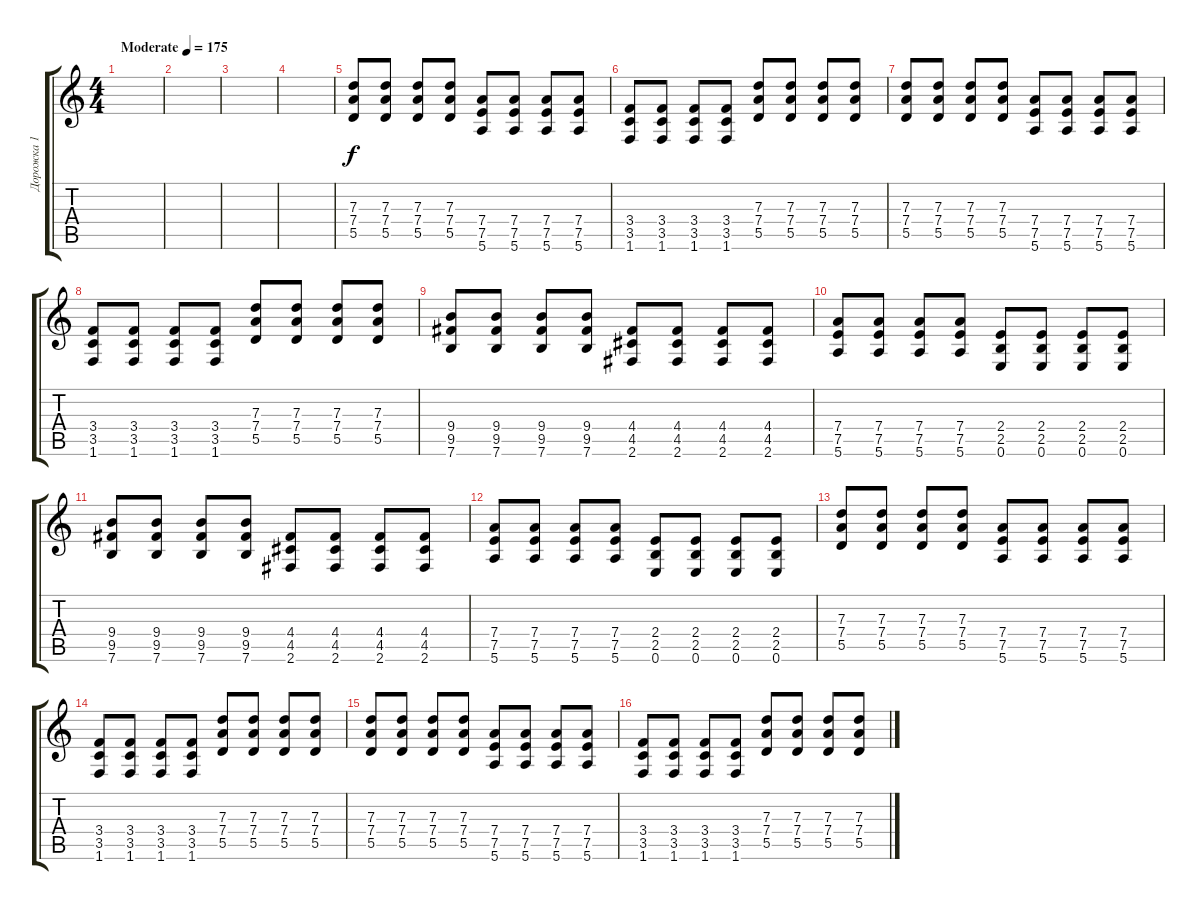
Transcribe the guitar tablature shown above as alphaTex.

\track ("Дорожка 1" "Дорожка 1") {instrument overdrivenguitar}
\staff {score tabs}
\tuning (E4 B3 G3 D3 A2 E2) {hide}
\ts (4 4)
\tempo (175 "Moderate")
\clef g2
\ks c
|
|
|
|
(7.3 7.4 5.5).8 (7.3 7.4 5.5).8 (7.3 7.4 5.5).8 (7.3 7.4 5.5).8 (7.4 7.5 5.6).8 (7.4 7.5 5.6).8 (7.4 7.5 5.6).8 (7.4 7.5 5.6).8 |
(3.4 3.5 1.6).8 (3.4 3.5 1.6).8 (3.4 3.5 1.6).8 (3.4 3.5 1.6).8 (7.3 7.4 5.5).8 (7.3 7.4 5.5).8 (7.3 7.4 5.5).8 (7.3 7.4 5.5).8 |
(7.3 7.4 5.5).8 (7.3 7.4 5.5).8 (7.3 7.4 5.5).8 (7.3 7.4 5.5).8 (7.4 7.5 5.6).8 (7.4 7.5 5.6).8 (7.4 7.5 5.6).8 (7.4 7.5 5.6).8 |
(3.4 3.5 1.6).8 (3.4 3.5 1.6).8 (3.4 3.5 1.6).8 (3.4 3.5 1.6).8 (7.3 7.4 5.5).8 (7.3 7.4 5.5).8 (7.3 7.4 5.5).8 (7.3 7.4 5.5).8 |
(9.4 9.5 7.6).8 (9.4 9.5 7.6).8 (9.4 9.5 7.6).8 (9.4 9.5 7.6).8 (4.4 4.5 2.6).8 (4.4 4.5 2.6).8 (4.4 4.5 2.6).8 (4.4 4.5 2.6).8 |
(7.4 7.5 5.6).8 (7.4 7.5 5.6).8 (7.4 7.5 5.6).8 (7.4 7.5 5.6).8 (2.4 2.5 0.6).8 (2.4 2.5 0.6).8 (2.4 2.5 0.6).8 (2.4 2.5 0.6).8 |
(9.4 9.5 7.6).8 (9.4 9.5 7.6).8 (9.4 9.5 7.6).8 (9.4 9.5 7.6).8 (4.4 4.5 2.6).8 (4.4 4.5 2.6).8 (4.4 4.5 2.6).8 (4.4 4.5 2.6).8 |
(7.4 7.5 5.6).8 (7.4 7.5 5.6).8 (7.4 7.5 5.6).8 (7.4 7.5 5.6).8 (2.4 2.5 0.6).8 (2.4 2.5 0.6).8 (2.4 2.5 0.6).8 (2.4 2.5 0.6).8 |
(7.3 7.4 5.5).8 (7.3 7.4 5.5).8 (7.3 7.4 5.5).8 (7.3 7.4 5.5).8 (7.4 7.5 5.6).8 (7.4 7.5 5.6).8 (7.4 7.5 5.6).8 (7.4 7.5 5.6).8 |
(3.4 3.5 1.6).8 (3.4 3.5 1.6).8 (3.4 3.5 1.6).8 (3.4 3.5 1.6).8 (7.3 7.4 5.5).8 (7.3 7.4 5.5).8 (7.3 7.4 5.5).8 (7.3 7.4 5.5).8 |
(7.3 7.4 5.5).8 (7.3 7.4 5.5).8 (7.3 7.4 5.5).8 (7.3 7.4 5.5).8 (7.4 7.5 5.6).8 (7.4 7.5 5.6).8 (7.4 7.5 5.6).8 (7.4 7.5 5.6).8 |
(3.4 3.5 1.6).8 (3.4 3.5 1.6).8 (3.4 3.5 1.6).8 (3.4 3.5 1.6).8 (7.3 7.4 5.5).8 (7.3 7.4 5.5).8 (7.3 7.4 5.5).8 (7.3 7.4 5.5).8
